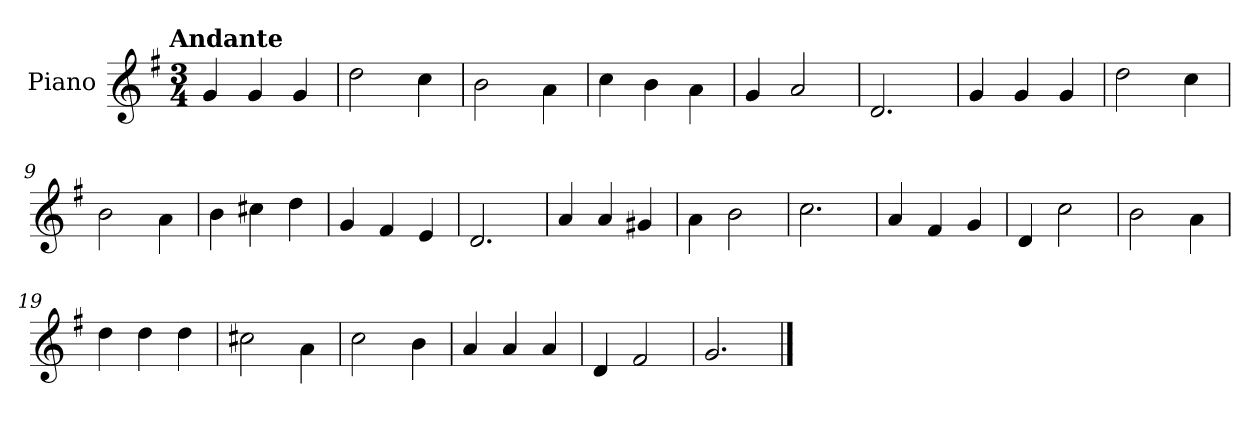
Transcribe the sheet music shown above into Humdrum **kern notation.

**kern
*part1
*staff1
*I"Piano
*I'Pno.
*clefG2
*k[f#]
!!LO:TX:omd:t=Andante
*M3/4
*MM92
=1
4g/
4g/
4g/
=2
2dd\
4cc\
=3
2b\
4a\
=4
4cc\
4b\
4a\
=5
4g/
2a/
=6
2.d/
=7
4g/
4g/
4g/
=8
2dd\
4cc\
!!LO:LB:g=z
=9
2b\
4a\
=10
4b\
4cc#X\
4dd\
=11
4g/
4f#/
4e/
=12
2.d/
=13
4a/
4a/
4g#X/
=14
4a\
2b\
=15
2.cc\
=16
4a/
4f#/
4g/
=17
4d/
2cc\
!!LO:LB:g=z
=18
2b\
4a\
=19
4dd\
4dd\
4dd\
=20
2cc#X\
4a\
=21
2cc\
4b\
=22
4a/
4a/
4a/
=23
4d/
2f#/
=24
2.g/
==
*-
